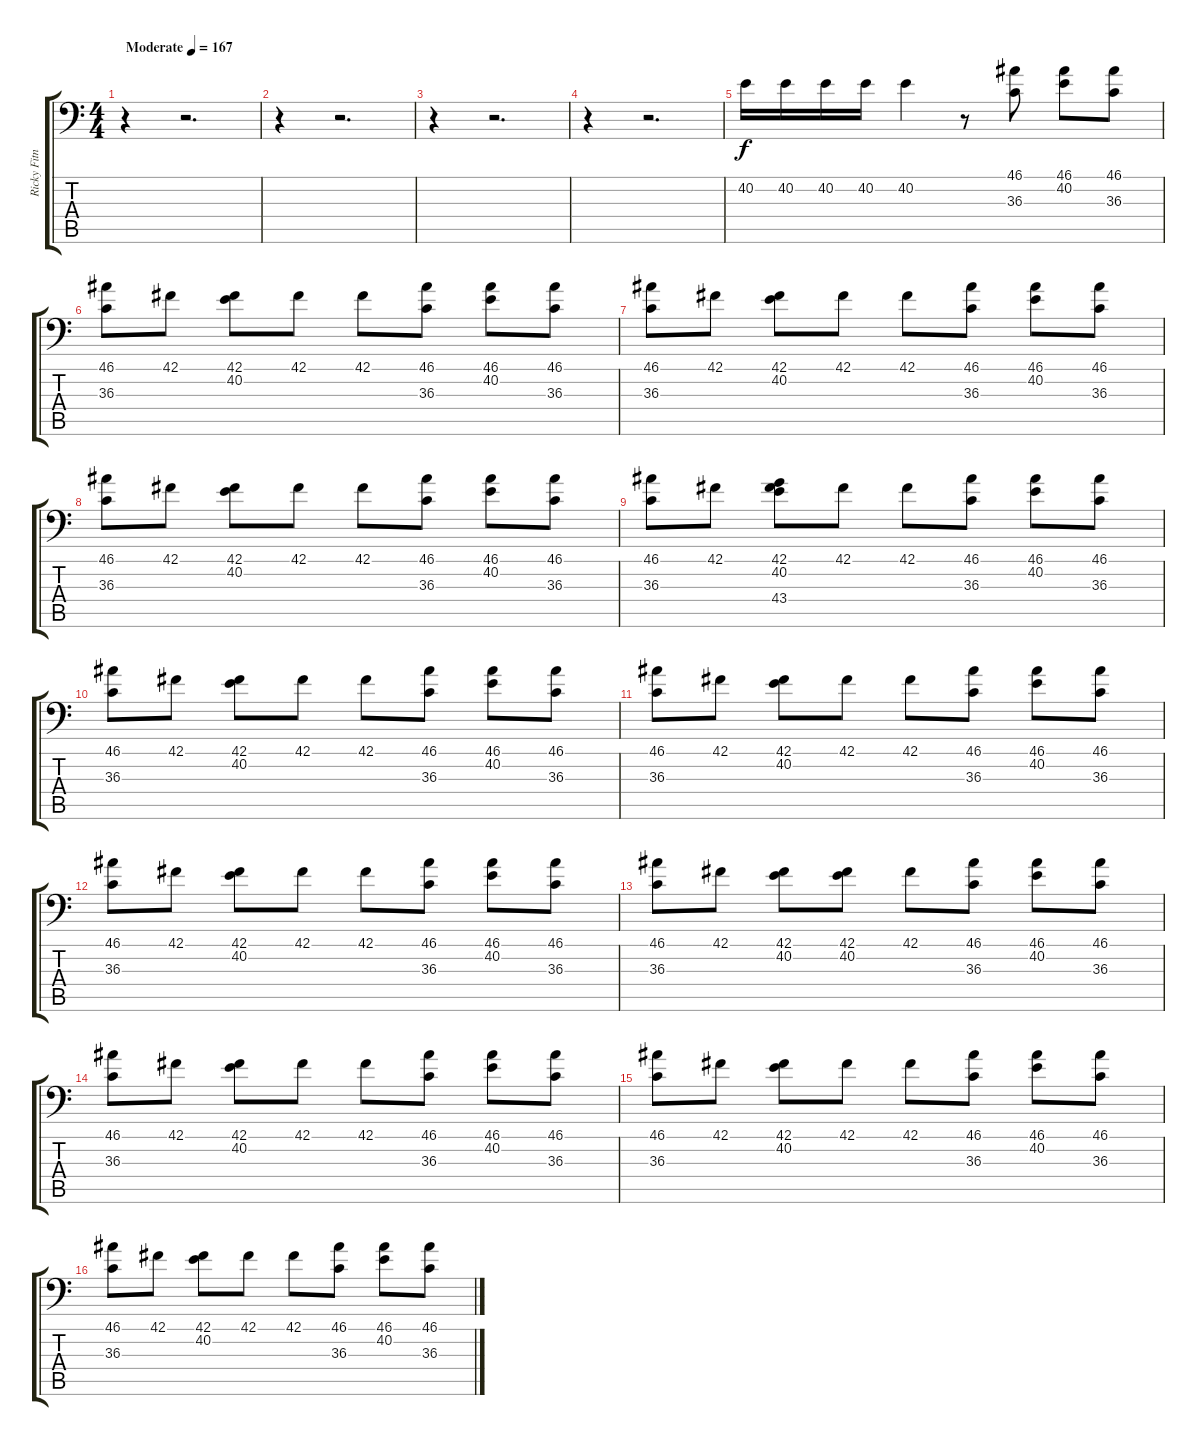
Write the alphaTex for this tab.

\track ("Ricky Fitness" "Ricky Fitn") {instrument acousticgrandpiano}
\staff {score tabs}
\tuning (C-1 C-1 C-1 C-1 C-1 C-1) {hide}
\ts (4 4)
\tempo (167 "Moderate")
\clef f4
\ks c
r.4{dy f instrument acousticgrandpiano} r.2{d} |
r.4 r.2{d} |
r.4 r.2{d} |
r.4 r.2{d} |
40.2.16 40.2.16 40.2.16 40.2.16 40.2.4 r.8 (46.1 36.3).8 (46.1 40.2).8 (46.1 36.3).8 |
(46.1 36.3).8 42.1.8 (42.1 40.2).8 42.1.8 42.1.8 (46.1 36.3).8 (46.1 40.2).8 (46.1 36.3).8 |
(46.1 36.3).8 42.1.8 (42.1 40.2).8 42.1.8 42.1.8 (46.1 36.3).8 (46.1 40.2).8 (46.1 36.3).8 |
(46.1 36.3).8 42.1.8 (42.1 40.2).8 42.1.8 42.1.8 (46.1 36.3).8 (46.1 40.2).8 (46.1 36.3).8 |
(46.1 36.3).8 42.1.8 (42.1 40.2 43.4).8 42.1.8 42.1.8 (46.1 36.3).8 (46.1 40.2).8 (46.1 36.3).8 |
(46.1 36.3).8 42.1.8 (42.1 40.2).8 42.1.8 42.1.8 (46.1 36.3).8 (46.1 40.2).8 (46.1 36.3).8 |
(46.1 36.3).8 42.1.8 (42.1 40.2).8 42.1.8 42.1.8 (46.1 36.3).8 (46.1 40.2).8 (46.1 36.3).8 |
(46.1 36.3).8 42.1.8 (42.1 40.2).8 42.1.8 42.1.8 (46.1 36.3).8 (46.1 40.2).8 (46.1 36.3).8 |
(46.1 36.3).8 42.1.8 (42.1 40.2).8 (42.1 40.2).8 42.1.8 (46.1 36.3).8 (46.1 40.2).8 (46.1 36.3).8 |
(46.1 36.3).8 42.1.8 (42.1 40.2).8 42.1.8 42.1.8 (46.1 36.3).8 (46.1 40.2).8 (46.1 36.3).8 |
(46.1 36.3).8 42.1.8 (42.1 40.2).8 42.1.8 42.1.8 (46.1 36.3).8 (46.1 40.2).8 (46.1 36.3).8 |
(46.1 36.3).8 42.1.8 (42.1 40.2).8 42.1.8 42.1.8 (46.1 36.3).8 (46.1 40.2).8 (46.1 36.3).8
